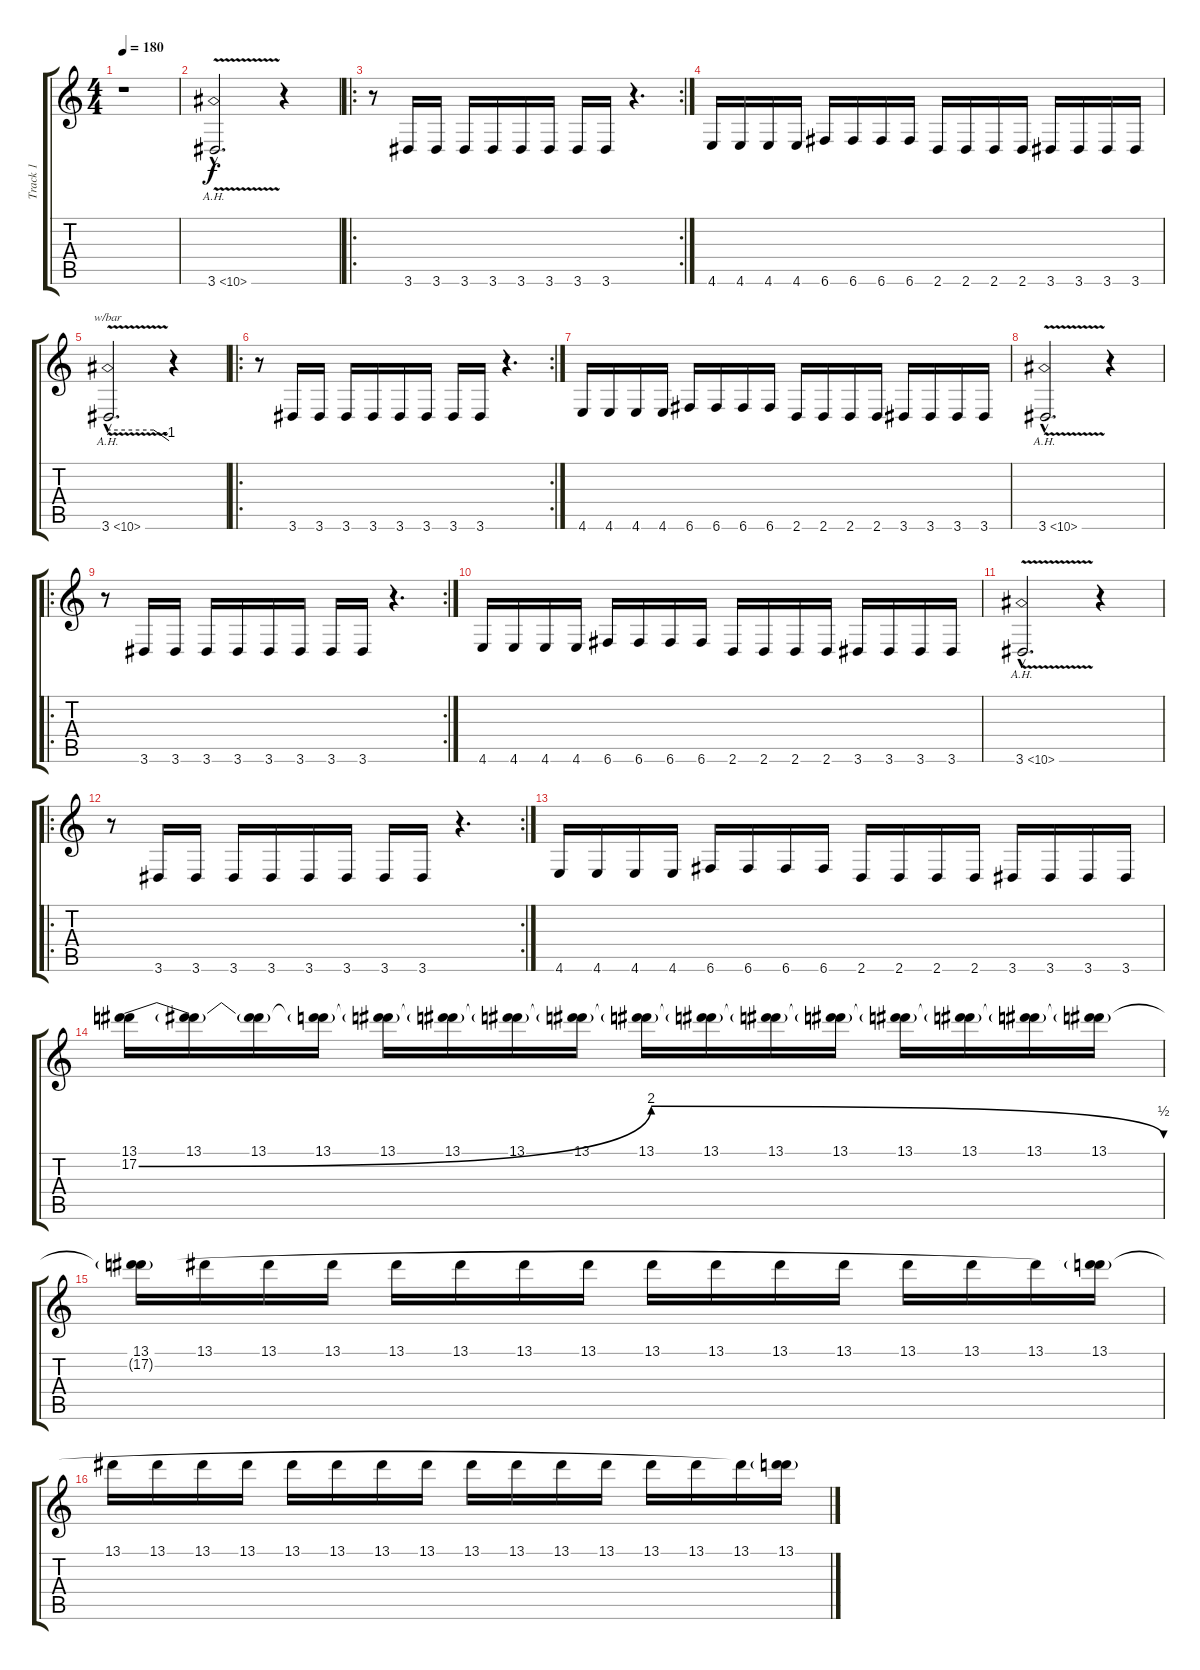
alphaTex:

\track ("Track 1" "Track 1") {instrument distortionguitar}
\staff {score tabs}
\tuning (D4 A3 F3 C3 G2 C2) {hide}
\ts (4 4)
\tempo 180
\clef g2
\ks c
r.1{dy f} |
3.6{ah 7 v hac}.2{d} r.4 |
\ro
\rc 2
r.8 3.6.16 3.6.16 3.6.16 3.6.16 3.6.16 3.6.16 3.6.16 3.6.16 r.4{d} |
4.6.16 4.6.16 4.6.16 4.6.16 6.6.16 6.6.16 6.6.16 6.6.16 2.6.16 2.6.16 2.6.16 2.6.16 3.6.16 3.6.16 3.6.16 3.6.16 |
3.6{ah 7 v hac}.2{d tbe (custom default 0 0 45 0 60 -4)} r.4 |
\ro
\rc 2
r.8 3.6.16 3.6.16 3.6.16 3.6.16 3.6.16 3.6.16 3.6.16 3.6.16 r.4{d} |
4.6.16 4.6.16 4.6.16 4.6.16 6.6.16 6.6.16 6.6.16 6.6.16 2.6.16 2.6.16 2.6.16 2.6.16 3.6.16 3.6.16 3.6.16 3.6.16 |
3.6{ah 7 v hac}.2{d} r.4 |
\ro
\rc 2
r.8 3.6.16 3.6.16 3.6.16 3.6.16 3.6.16 3.6.16 3.6.16 3.6.16 r.4{d} |
4.6.16 4.6.16 4.6.16 4.6.16 6.6.16 6.6.16 6.6.16 6.6.16 2.6.16 2.6.16 2.6.16 2.6.16 3.6.16 3.6.16 3.6.16 3.6.16 |
3.6{ah 7 v hac}.2{d} r.4 |
\ro
\rc 2
r.8 3.6.16 3.6.16 3.6.16 3.6.16 3.6.16 3.6.16 3.6.16 3.6.16 r.4{d} |
4.6.16 4.6.16 4.6.16 4.6.16 6.6.16 6.6.16 6.6.16 6.6.16 2.6.16 2.6.16 2.6.16 2.6.16 3.6.16 3.6.16 3.6.16 3.6.16 |
(13.1 17.2{be (bendrelease 0 0 35 8 35 8 60 2)}).16 (13.1 17.2{t}).16 (13.1 17.2{t}).16 (13.1 17.2{t}).16 (13.1 17.2{t}).16 (13.1 17.2{t}).16 (13.1 17.2{t}).16 (13.1 17.2{t}).16 (13.1 17.2{t}).16 (13.1 17.2{t}).16 (13.1 17.2{t}).16 (13.1 17.2{t}).16 (13.1 17.2{t}).16 (13.1 17.2{t}).16 (13.1 17.2{t}).16 (13.1 17.2{t}).16 |
(13.1 17.2{t}).16 13.1.16 13.1.16 13.1.16 13.1.16 13.1.16 13.1.16 13.1.16 13.1.16 13.1.16 13.1.16 13.1.16 13.1.16 13.1.16 13.1.16 (13.1 17.2{t}).16 |
13.1.16 13.1.16 13.1.16 13.1.16 13.1.16 13.1.16 13.1.16 13.1.16 13.1.16 13.1.16 13.1.16 13.1.16 13.1.16 13.1.16 13.1.16 (13.1 17.2{t}).16
